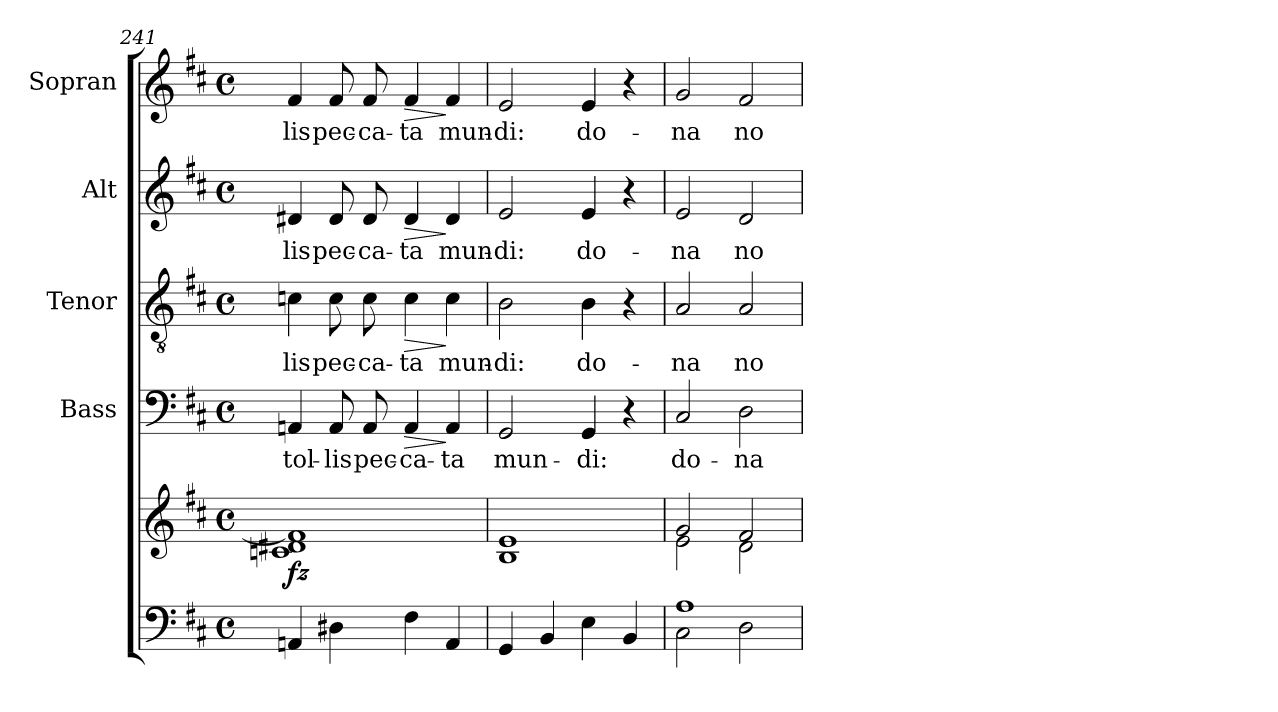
**kern	**kern	**dynam	**kern	**text	**dynam	**kern	**text	**dynam	**kern	**text	**dynam	**kern	**text	**dynam
*part5	*part5	*part5	*part4	*part4	*part4	*part3	*part3	*part3	*part2	*part2	*part2	*part1	*part1	*part1
*staff6	*staff5	*staff5/6	*staff4	*staff4	*staff4	*staff3	*staff3	*staff3	*staff2	*staff2	*staff2	*staff1	*staff1	*staff1
*	*	*	*I"Bass	*	*	*I"Tenor	*	*	*I"Alt	*	*	*I"Sopran	*	*
*	*	*	*I'B.	*	*	*I'T.	*	*	*I'A.	*	*	*I'S.	*	*
*clefF4	*clefG2	*	*clefF4	*	*	*clefGv2	*	*	*clefG2	*	*	*clefG2	*	*
*k[f#c#]	*k[f#c#]	*	*k[f#c#]	*	*	*k[f#c#]	*	*	*k[f#c#]	*	*	*k[f#c#]	*	*
*D:	*D:	*	*D:	*	*	*D:	*	*	*D:	*	*	*D:	*	*
*M4/4	*M4/4	*	*M4/4	*	*	*M4/4	*	*	*M4/4	*	*	*M4/4	*	*
*met(c)	*met(c)	*	*met(c)	*	*	*met(c)	*	*	*met(c)	*	*	*met(c)	*	*
=241	=241	=241	=241	=241	=241	=241	=241	=241	=241	=241	=241	=241	=241	=241
*	*^	*	*	*	*	*	*	*	*	*	*	*	*	*
!	!	!	!LO:DY:b	!	!LO:LY:b	!	!	!LO:LY:b	!	!	!LO:LY:b	!	!	!LO:LY:b	!
4AAn/	1f#]	1cn 1d#X	fz	4AAn/	tol-	.	4cn\	-lis	.	4d#X/	-lis	.	4f#/	-lis	.
!	!	!	!	!	!LO:LY:b	!	!	!LO:LY:b	!	!	!LO:LY:b	!	!	!LO:LY:b	!
4D#X\	.	.	.	8AA/	-lis	.	8c\	pec-	.	8d#/	pec-	.	8f#/	pec-	.
!	!	!	!	!	!LO:LY:b	!	!	!LO:LY:b	!	!	!LO:LY:b	!	!	!LO:LY:b	!
.	.	.	.	8AA/	pec-	.	8c\	-ca-	.	8d#/	-ca-	.	8f#/	-ca-	.
!	!	!	!	!	!LO:LY:b	!LO:HP:b	!	!LO:LY:b	!LO:HP:b	!	!LO:LY:b	!LO:HP:b	!	!LO:LY:b	!LO:HP:b
4F#\	.	.	.	4AA/	-ca-	>	4c\	-ta	>	4d#/	-ta	>	4f#/	-ta	>
!	!	!	!	!	!LO:LY:b	!	!	!LO:LY:b	!	!	!LO:LY:b	!	!	!LO:LY:b	!
4AA/	.	.	.	4AA/	-ta	]	4c\	mun-	]	4d#/	mun-	]	4f#/	mun-	]
=242	=242	=242	=242	=242	=242	=242	=242	=242	=242	=242	=242	=242	=242	=242	=242
!	!	!	!	!	!LO:LY:b	!	!	!LO:LY:b	!	!	!LO:LY:b	!	!	!LO:LY:b	!
4GG/	1e	1B	.	2GG/	mun-	.	2B\	-di:	.	2e/	-di:	.	2e/	-di:	.
4BB/	.	.	.	.	.	.	.	.	.	.	.	.	.	.	.
!	!	!	!	!	!LO:LY:b	!	!	!LO:LY:b	!	!	!LO:LY:b	!	!	!LO:LY:b	!
4E\	.	.	.	4GG/	-di:	.	4B\	do-	.	4e/	do-	.	4e/	do-	.
4BB/	.	.	.	4r	.	.	4r	.	.	4r	.	.	4r	.	.
!!LO:LB:g=z
=243	=243	=243	=243	=243	=243	=243	=243	=243	=243	=243	=243	=243	=243	=243	=243
*^	*	*	*	*	*	*	*	*	*	*	*	*	*	*	*
!	!	!	!	!	!	!LO:LY:b	!	!	!LO:LY:b	!	!	!LO:LY:b	!	!	!LO:LY:b	!
1A	2C#\	2g/	2e\	.	2C#/	do-	.	2A/	-na	.	2e/	-na	.	2g/	-na	.
!	!	!	!	!	!	!LO:LY:b	!	!	!LO:LY:b	!	!	!LO:LY:b	!	!	!LO:LY:b	!
.	2D\	2f#/	2d\	.	2D\	-na	.	2A/	no-	.	2d/	no-	.	2f#/	no-	.
*v	*v	*	*	*	*	*	*	*	*	*	*	*	*	*	*	*
*	*v	*v	*	*	*	*	*	*	*	*	*	*	*	*	*
=	=	=	=	=	=	=	=	=	=	=	=	=	=	=
*-	*-	*-	*-	*-	*-	*-	*-	*-	*-	*-	*-	*-	*-	*-
